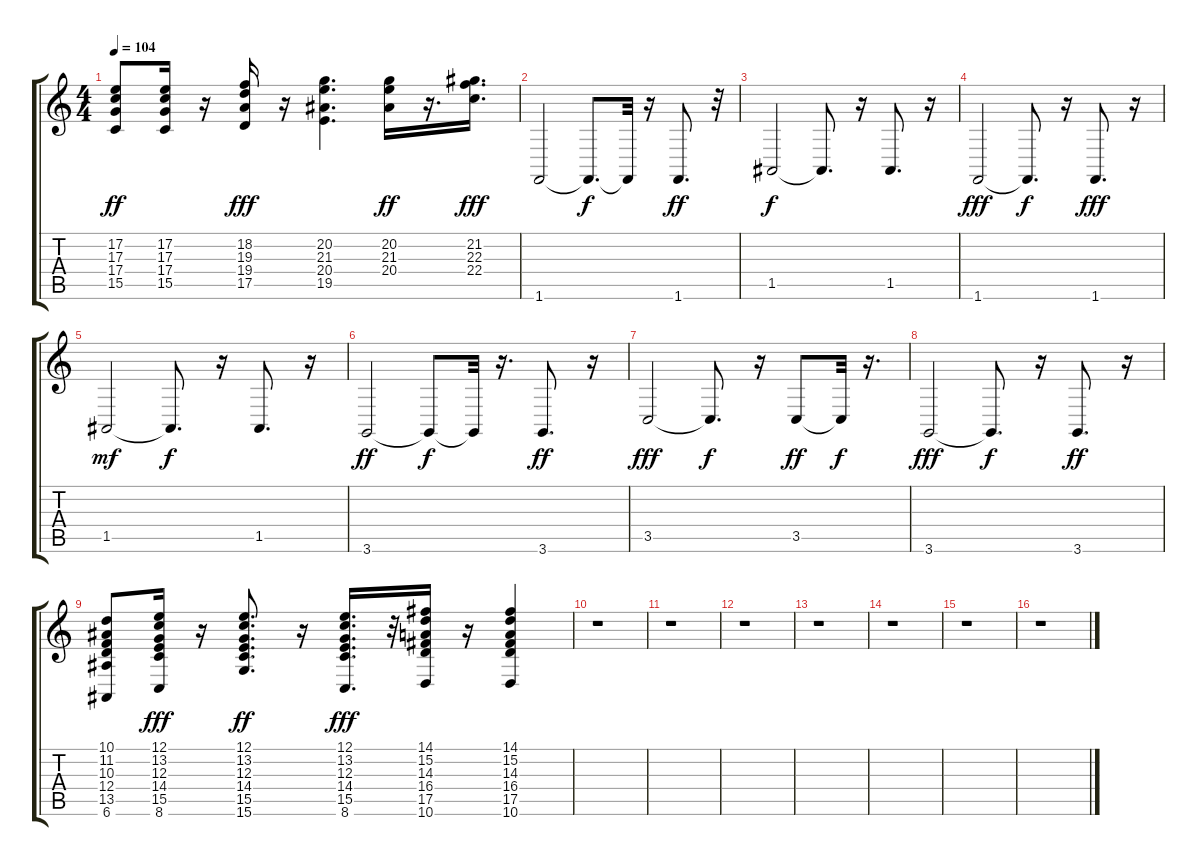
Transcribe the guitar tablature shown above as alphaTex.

\track "" {instrument pad3polysynth}
\staff {score tabs}
\tuning (E4 B3 G3 D3 A2 E2) {hide}
\ts (4 4)
\tempo 104
\clef g2
\ks c
(17.2 17.3 17.4 15.5).8{dy ff} (17.2 17.3 17.4 15.5).16 r.16 (18.2 19.3 19.4 17.5).16{dy fff} r.16 (20.2 21.3 20.4 19.5).4{d} (20.2 21.3 20.4).16{dy ff} r.16{d} (21.2 22.3 22.4).16{d dy fff} |
1.6.2 1.6{t}.8{d dy f} 1.6{t}.32 r.16 1.6.8{d dy ff} r.32 |
1.5.2{dy f} 1.5{t}.8{d} r.16 1.5.8{d} r.16 |
1.6.2{dy fff} 1.6{t}.8{d dy f} r.16 1.6.8{d dy fff} r.16 |
1.5.2{dy mf} 1.5{t}.8{d dy f} r.16 1.5.8{d} r.16 |
3.6.2{dy ff} 3.6{t}.8{dy f} 3.6{t}.32 r.16{d} 3.6.8{d dy ff} r.16 |
3.5.2{dy fff} 3.5{t}.8{d dy f} r.16 3.5.8{dy ff} 3.5{t}.32{dy f} r.16{d} |
3.6.2{dy fff} 3.6{t}.8{d dy f} r.16 3.6.8{d dy ff} r.16 |
(10.1 11.2 10.3 12.4 13.5 6.6).8 (12.1 13.2 12.3 14.4 15.5 8.6).16{dy fff} r.16 (12.1 13.2 12.3 14.4 15.5 15.6).8{d dy ff} r.16 (12.1 13.2 12.3 14.4 15.5 8.6).16{d dy fff} r.32 (14.1 15.2 14.3 16.4 17.5 10.6).16 r.16 (14.1 15.2 14.3 16.4 17.5 10.6).4 |
r.1 |
r.1 |
r.1 |
r.1 |
r.1 |
r.1 |
r.1
